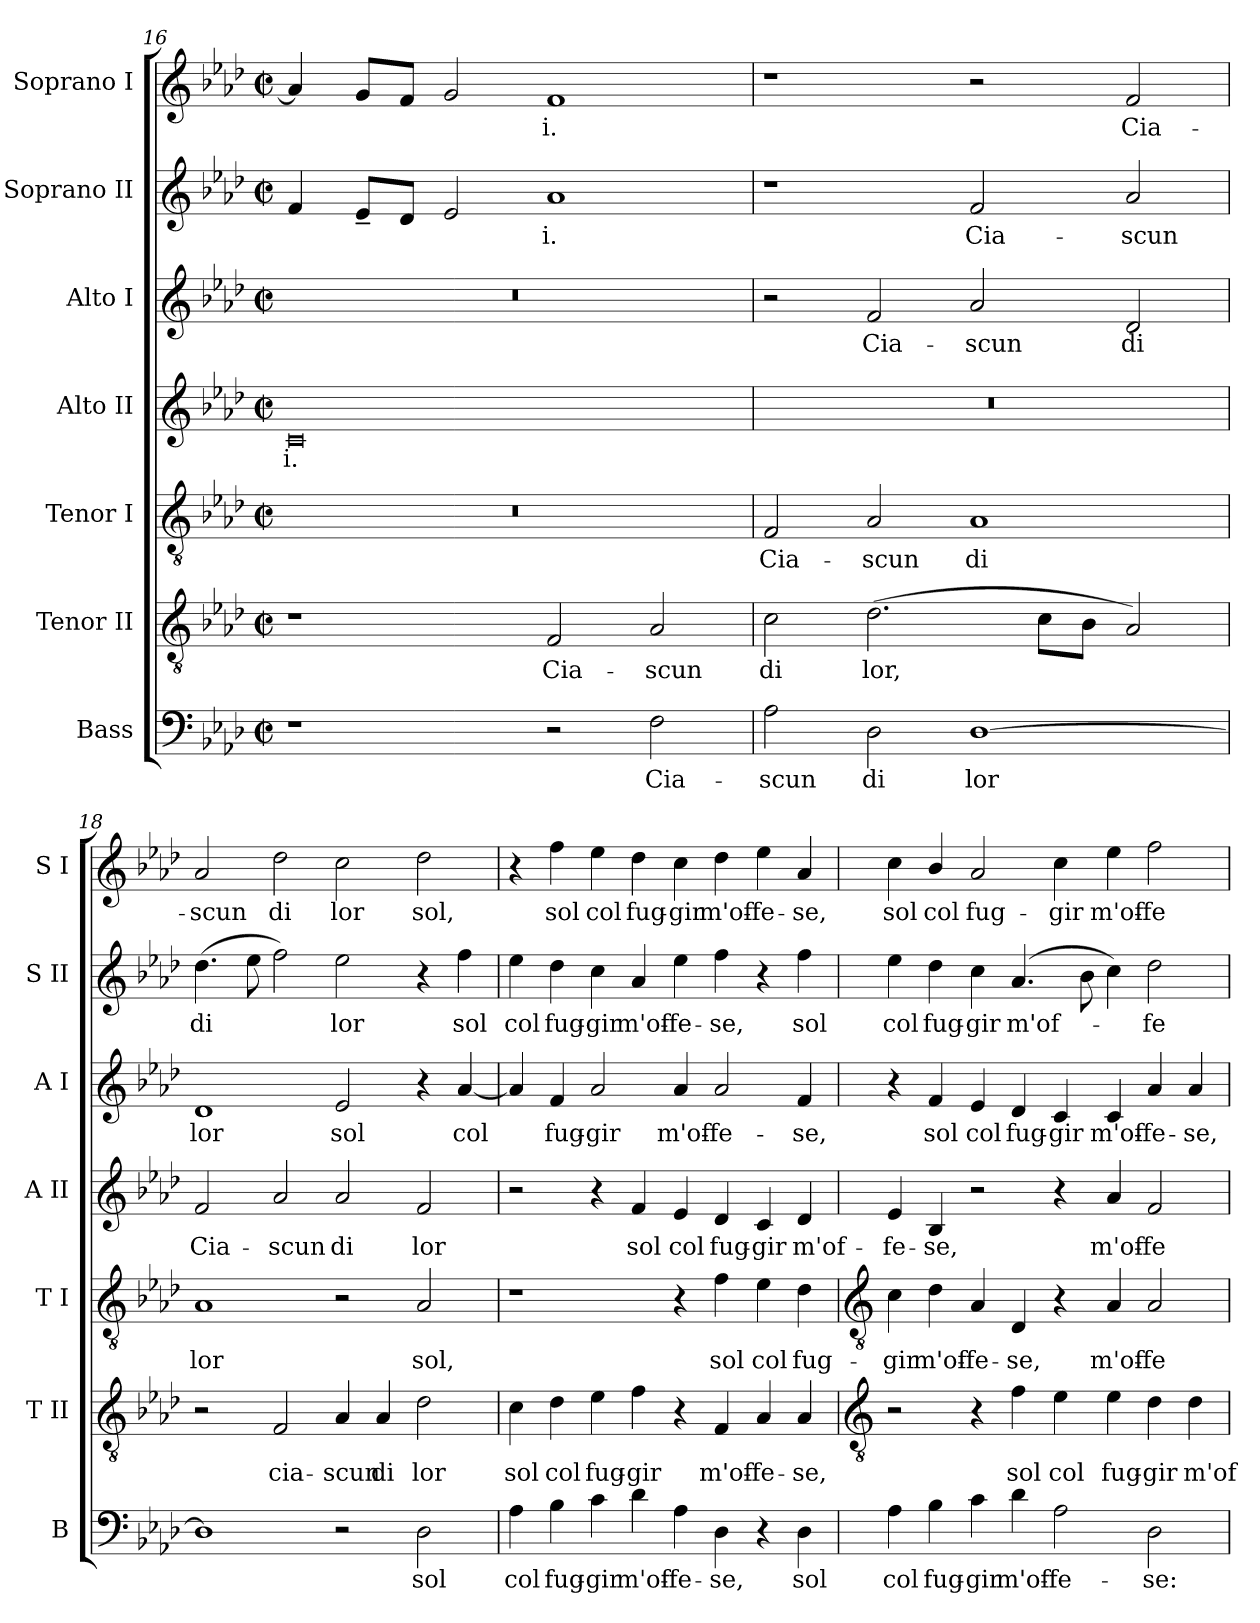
**kern	**text	**kern	**text	**kern	**text	**kern	**text	**kern	**text	**kern	**text	**kern	**text
*part7	*part7	*part6	*part6	*part5	*part5	*part4	*part4	*part3	*part3	*part2	*part2	*part1	*part1
*staff7	*staff7	*staff6	*staff6	*staff5	*staff5	*staff4	*staff4	*staff3	*staff3	*staff2	*staff2	*staff1	*staff1
*I"Bass	*	*I"Tenor II	*	*I"Tenor I	*	*I"Alto II	*	*I"Alto I	*	*I"Soprano II	*	*I"Soprano I	*
*I'B	*	*I'T II	*	*I'T I	*	*I'A II	*	*I'A I	*	*I'S II	*	*I'S I	*
!!LO:LB:g=z
*clefF4	*	*clefGv2	*	*clefGv2	*	*clefG2	*	*clefG2	*	*clefG2	*	*clefG2	*
*k[b-e-a-d-]	*	*k[b-e-a-d-]	*	*k[b-e-a-d-]	*	*k[b-e-a-d-]	*	*k[b-e-a-d-]	*	*k[b-e-a-d-]	*	*k[b-e-a-d-]	*
*A-:	*	*A-:	*	*A-:	*	*A-:	*	*A-:	*	*A-:	*	*A-:	*
*M4/2	*	*M4/2	*	*M4/2	*	*M4/2	*	*M4/2	*	*M4/2	*	*M4/2	*
*met(c|)	*	*met(c|)	*	*met(c|)	*	*met(c|)	*	*met(c|)	*	*met(c|)	*	*met(c|)	*
=16	=16	=16	=16	=16	=16	=16	=16	=16	=16	=16	=16	=16	=16
!	!	!	!	!	!	!	!LO:LY:b	!	!	!	!	!	!
1r	.	1r	.	0r	.	0c	-i.	0r	.	4f	.	4a-]	.
.	.	.	.	.	.	.	.	.	.	8e-~L	.	8gL	.
.	.	.	.	.	.	.	.	.	.	8d-J	.	8fJ	.
.	.	.	.	.	.	.	.	.	.	2e-	.	2g	.
!	!	!	!LO:LY:b	!	!	!	!	!	!	!	!LO:LY:b	!	!LO:LY:b
2r	.	2F	Cia-	.	.	.	.	.	.	1a-	i.	1f	i.
!	!LO:LY:b	!	!LO:LY:b	!	!	!	!	!	!	!	!	!	!
2F	Cia-	2A-	-scun	.	.	.	.	.	.	.	.	.	.
=17	=17	=17	=17	=17	=17	=17	=17	=17	=17	=17	=17	=17	=17
!	!LO:LY:b	!	!LO:LY:b	!	!LO:LY:b	!	!	!	!	!	!	!	!
2A-	-scun	2c	di	2F	Cia-	0r	.	2r	.	1r	.	1r	.
!	!LO:LY:b	!	!LO:LY:b	!	!LO:LY:b	!	!	!	!LO:LY:b	!	!	!	!
2D-	di	(>2.d-	lor,	2A-	-scun	.	.	2f	Cia-	.	.	.	.
!	!LO:LY:b	!	!	!	!LO:LY:b	!	!	!	!LO:LY:b	!	!LO:LY:b	!	!
[1D-	lor	.	.	1A-	di	.	.	2a-	-scun	2f	Cia-	2r	.
.	.	8cL	.	.	.	.	.	.	.	.	.	.	.
.	.	8B-J	.	.	.	.	.	.	.	.	.	.	.
!	!	!	!	!	!	!	!	!	!LO:LY:b	!	!LO:LY:b	!	!LO:LY:b
.	.	2A-)	.	.	.	.	.	2d-	di	2a-	-scun	2f	Cia-
=18	=18	=18	=18	=18	=18	=18	=18	=18	=18	=18	=18	=18	=18
!	!	!	!	!	!LO:LY:b	!	!LO:LY:b	!	!LO:LY:b	!	!LO:LY:b	!	!LO:LY:b
1D-]	.	2r	.	1A-	lor	2f	Cia-	1d-	lor	(>4.dd-	di	2a-	-scun
.	.	.	.	.	.	.	.	.	.	8ee-	.	.	.
!	!	!	!LO:LY:b	!	!	!	!LO:LY:b	!	!	!	!	!	!LO:LY:b
.	.	2F	cia-	.	.	2a-	-scun	.	.	2ff)	.	2dd-	di
!	!	!	!LO:LY:b	!	!	!	!LO:LY:b	!	!LO:LY:b	!	!LO:LY:b	!	!LO:LY:b
2r	.	4A-	-scun	2r	.	2a-	di	2e-	sol	2ee-	lor	2cc	lor
!	!	!	!LO:LY:b	!	!	!	!	!	!	!	!	!	!
.	.	4A-	di	.	.	.	.	.	.	.	.	.	.
!	!LO:LY:b	!	!LO:LY:b	!	!LO:LY:b	!	!LO:LY:b	!	!	!	!	!	!LO:LY:b
2D-	sol	2d-	lor	2A-	sol,	2f	lor	4r	.	4r	.	2dd-	sol,
!	!	!	!	!	!	!	!	!	!LO:LY:b	!	!LO:LY:b	!	!
.	.	.	.	.	.	.	.	[4a-	col	4ff	sol	.	.
=19	=19	=19	=19	=19	=19	=19	=19	=19	=19	=19	=19	=19	=19
!	!LO:LY:b	!	!LO:LY:b	!	!	!	!	!	!	!	!LO:LY:b	!	!
4A-	col	4c	sol	1r	.	2r	.	4a-]	.	4ee-	col	4r	.
!	!LO:LY:b	!	!LO:LY:b	!	!	!	!	!	!LO:LY:b	!	!LO:LY:b	!	!LO:LY:b
4B-	fug-	4d-	col	.	.	.	.	4f	fug-	4dd-	fug-	4ff	sol
!	!LO:LY:b	!	!LO:LY:b	!	!	!	!	!	!LO:LY:b	!	!LO:LY:b	!	!LO:LY:b
4c	-gir	4e-	fug-	.	.	4r	.	2a-	-gir	4cc	-gir	4ee-	col
!	!LO:LY:b	!	!LO:LY:b	!	!	!	!LO:LY:b	!	!	!	!LO:LY:b	!	!LO:LY:b
4d-	m'of-	4f	-gir	.	.	4f	sol	.	.	4a-	m'of-	4dd-	fug-
!	!LO:LY:b	!	!	!	!	!	!LO:LY:b	!	!LO:LY:b	!	!LO:LY:b	!	!LO:LY:b
4A-	-fe-	4r	.	4r	.	4e-	col	4a-	m'of-	4ee-	-fe-	4cc	-gir
!	!LO:LY:b	!	!LO:LY:b	!	!LO:LY:b	!	!LO:LY:b	!	!LO:LY:b	!	!LO:LY:b	!	!LO:LY:b
4D-	-se,	4F	m'of-	4f	sol	4d-	fug-	2a-	-fe-	4ff	-se,	4dd-	m'of-
!	!	!	!LO:LY:b	!	!LO:LY:b	!	!LO:LY:b	!	!	!	!	!	!LO:LY:b
4r	.	4A-	-fe-	4e-	col	4c	-gir	.	.	4r	.	4ee-	-fe-
!	!LO:LY:b	!	!LO:LY:b	!	!LO:LY:b	!	!LO:LY:b	!	!LO:LY:b	!	!LO:LY:b	!	!LO:LY:b
4D-	sol	4A-	-se,	4d-	fug-	4d-	m'of-	4f	-se,	4ff	sol	4a-	-se,
!!LO:LB:g=z
=20	=20	=20	=20	=20	=20	=20	=20	=20	=20	=20	=20	=20	=20
*	*	*clefGv2	*	*clefGv2	*	*	*	*	*	*	*	*	*
!	!LO:LY:b	!	!	!	!LO:LY:b	!	!LO:LY:b	!	!	!	!LO:LY:b	!	!LO:LY:b
4A-	col	2r	.	4c	-gir	4e-	-fe-	4r	.	4ee-	col	4cc	sol
!	!LO:LY:b	!	!	!	!LO:LY:b	!	!LO:LY:b	!	!LO:LY:b	!	!LO:LY:b	!	!LO:LY:b
4B-	fug-	.	.	4d-	m'of-	4B-	-se,	4f	sol	4dd-	fug-	4b-/	col
!	!LO:LY:b	!	!	!	!LO:LY:b	!	!	!	!LO:LY:b	!	!LO:LY:b	!	!LO:LY:b
4c	-gir	4r	.	4A-	-fe-	2r	.	4e-	col	4cc	-gir	2a-	fug-
!	!LO:LY:b	!	!LO:LY:b	!	!LO:LY:b	!	!	!	!LO:LY:b	!	!LO:LY:b	!	!
4d-	m'of-	4f	sol	4D-	-se,	.	.	4d-	fug-	(>4.a-	m'of-	.	.
!	!LO:LY:b	!	!LO:LY:b	!	!	!	!	!	!LO:LY:b	!	!	!	!LO:LY:b
2A-	-fe-	4e-	col	4r	.	4r	.	4c	-gir	.	.	4cc	-gir
.	.	.	.	.	.	.	.	.	.	8b-L	.	.	.
!	!	!	!LO:LY:b	!	!LO:LY:b	!	!LO:LY:b	!	!LO:LY:b	!	!	!	!LO:LY:b
.	.	4e-	fug-	4A-	m'of-	4a-	m'of-	4c	m'of-	4cc)	.	4ee-	m'of-
!	!LO:LY:b	!	!LO:LY:b	!	!LO:LY:b	!	!LO:LY:b	!	!LO:LY:b	!	!LO:LY:b	!	!LO:LY:b
2D-	-se:	4d-	-gir	2A-	-fe-	2f	-fe-	4a-	-fe-	2dd-	fe-	2ff	-fe
!	!	!	!LO:LY:b	!	!	!	!	!	!LO:LY:b	!	!	!	!
.	.	4d-	m'of-	.	.	.	.	4a-	-se,	.	.	.	.
=	=	=	=	=	=	=	=	=	=	=	=	=	=
*-	*-	*-	*-	*-	*-	*-	*-	*-	*-	*-	*-	*-	*-
